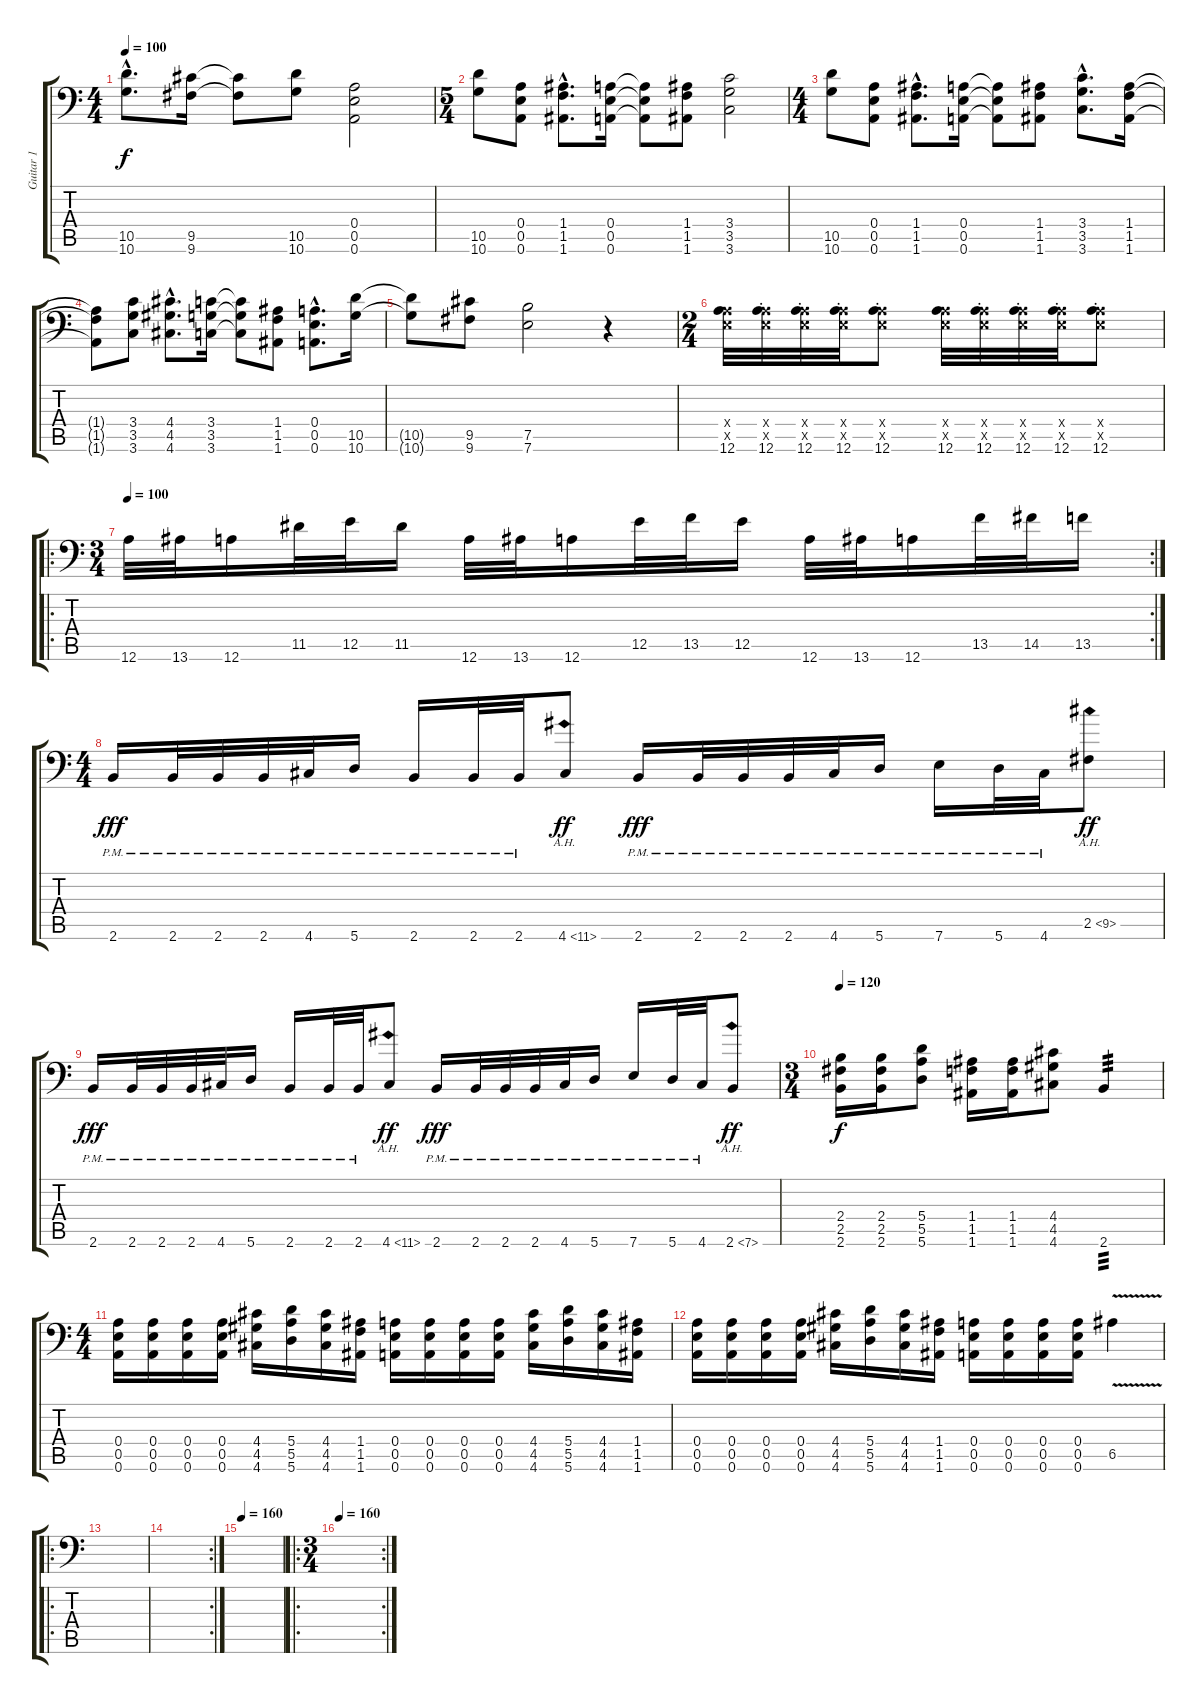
\track ("Guitar 1" "Guitar 1") {instrument distortionguitar}
\staff {score tabs}
\tuning (B3 Gb3 D3 A2 E2 A1) {hide}
\ts (4 4)
\tempo 100
\clef f4
\ks c
(10.5{hac} 10.6{hac}).8{d dy f instrument distortionguitar} (9.5 9.6).16 (9.5{t} 9.6{t}).8 (10.5 10.6).8 (0.4 0.5 0.6).2 |
\ts (5 4)
(10.5 10.6).8 (0.4 0.5 0.6).8 (1.4{hac} 1.5{hac} 1.6{hac}).8{d} (0.4 0.5 0.6).16 (0.4{t} 0.5{t} 0.6{t}).8 (1.4 1.5 1.6).8 (3.4 3.5 3.6).2 |
\ts (4 4)
(10.5 10.6).8 (0.4 0.5 0.6).8 (1.4{hac} 1.5{hac} 1.6{hac}).8{d} (0.4 0.5 0.6).16 (0.4{t} 0.5{t} 0.6{t}).8 (1.4 1.5 1.6).8 (3.4{hac} 3.5{hac} 3.6{hac}).8{d} (1.4 1.5 1.6).16 |
(1.4{t} 1.5{t} 1.6{t}).8 (3.4 3.5 3.6).8 (4.4{hac} 4.5{hac} 4.6{hac}).8{d} (3.4 3.5 3.6).16 (3.4{t} 3.5{t} 3.6{t}).8 (1.4 1.5 1.6).8 (0.4{hac} 0.5{hac} 0.6{hac}).8{d} (10.5 10.6).16 |
(10.5{t} 10.6{t}).8 (9.5 9.6).8 (7.5 7.6).2 r.4 |
\ts (2 4)
(0.4{x} 0.5{x} 12.6).32 (0.4{x} 0.5{x} 12.6{st}).32 (0.4{x} 0.5{x} 12.6{st}).32 (0.4{x} 0.5{x} 12.6{st}).32 (0.4{x} 0.5{x} 12.6{st}).8 (0.4{x} 0.5{x} 12.6).32 (0.4{x} 0.5{x} 12.6{st}).32 (0.4{x} 0.5{x} 12.6{st}).32 (0.4{x} 0.5{x} 12.6{st}).32 (0.4{x} 0.5{x} 12.6{st}).8 |
\ro
\rc 2
\ts (3 4)
\tempo 100
12.6.32 13.6.32 12.6.16 11.5.32 12.5.32 11.5.16 12.6.32 13.6.32 12.6.16 12.5.32 13.5.32 12.5.16 12.6.32 13.6.32 12.6.16 13.5.32 14.5.32 13.5.16 |
\ts (4 4)
2.6{pm}.16{dy fff} 2.6{pm}.32 2.6{pm}.32 2.6{pm}.32 4.6{pm}.32 5.6{pm}.16 2.6{pm}.16 2.6{pm}.32 2.6{pm}.32 4.6{ah 7}.8{dy ff} 2.6{pm}.16{dy fff} 2.6{pm}.32 2.6{pm}.32 2.6{pm}.32 4.6{pm}.32 5.6{pm}.16 7.6{pm}.16 5.6{pm}.32 4.6{pm}.32 2.5{ah 7}.8{dy ff} |
2.6{pm}.16{dy fff} 2.6{pm}.32 2.6{pm}.32 2.6{pm}.32 4.6{pm}.32 5.6{pm}.16 2.6{pm}.16 2.6{pm}.32 2.6{pm}.32 4.6{ah 7}.8{dy ff} 2.6{pm}.16{dy fff} 2.6{pm}.32 2.6{pm}.32 2.6{pm}.32 4.6{pm}.32 5.6{pm}.16 7.6{pm}.16 5.6{pm}.32 4.6{pm}.32 2.6{ah 5}.8{dy ff} |
\ts (3 4)
\tempo 120
(2.4 2.5 2.6).16{dy f} (2.4 2.5 2.6).16 (5.4 5.5 5.6).8 (1.4 1.5 1.6).16 (1.4 1.5 1.6).16 (4.4 4.5 4.6).8 2.6.4{tp 3} |
\ts (4 4)
(0.4 0.5 0.6).16 (0.4 0.5 0.6).16 (0.4 0.5 0.6).16 (0.4 0.5 0.6).16 (4.4 4.5 4.6).16 (5.4 5.5 5.6).16 (4.4 4.5 4.6).16 (1.4 1.5 1.6).16 (0.4 0.5 0.6).16 (0.4 0.5 0.6).16 (0.4 0.5 0.6).16 (0.4 0.5 0.6).16 (4.4 4.5 4.6).16 (5.4 5.5 5.6).16 (4.4 4.5 4.6).16 (1.4 1.5 1.6).16 |
(0.4 0.5 0.6).16 (0.4 0.5 0.6).16 (0.4 0.5 0.6).16 (0.4 0.5 0.6).16 (4.4 4.5 4.6).16 (5.4 5.5 5.6).16 (4.4 4.5 4.6).16 (1.4 1.5 1.6).16 (0.4 0.5 0.6).16 (0.4 0.5 0.6).16 (0.4 0.5 0.6).16 (0.4 0.5 0.6).16 6.5{v}.4 |
\ro
|
\rc 2
|
\tempo 160
|
\ro
\rc 2
\ts (3 4)
\tempo 160
